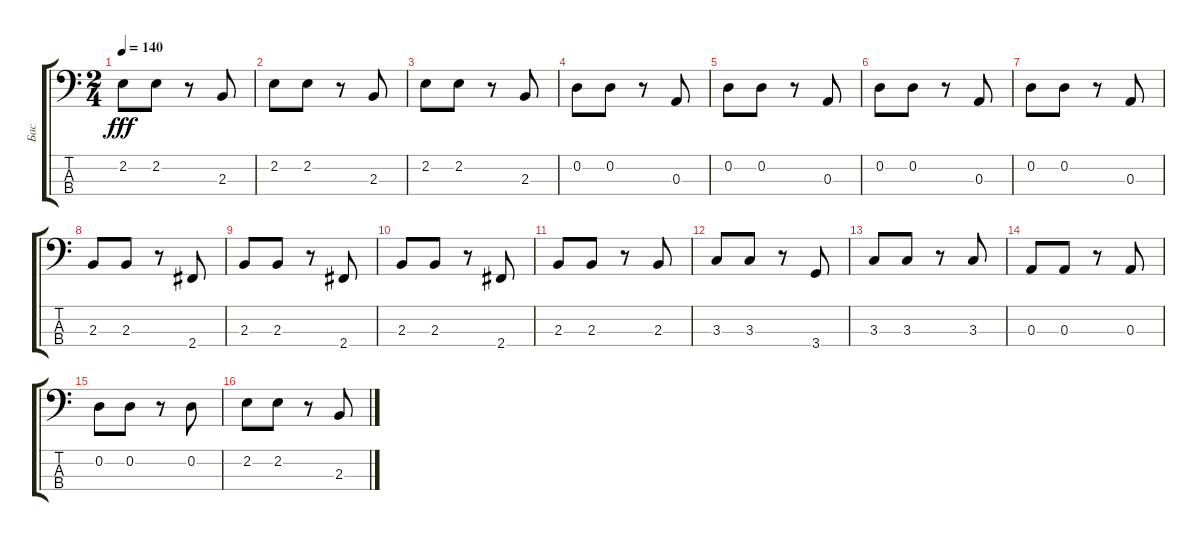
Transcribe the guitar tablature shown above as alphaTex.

\track ("Бас" "Бас") {instrument electricbassfinger}
\staff {score tabs}
\tuning (G2 D2 A1 E1) {hide}
\ts (2 4)
\tempo 140
\clef f4
\ks c
2.2.8{dy fff} 2.2.8 r.8 2.3.8 |
2.2.8 2.2.8 r.8 2.3.8 |
2.2.8 2.2.8 r.8 2.3.8 |
0.2.8 0.2.8 r.8 0.3.8 |
0.2.8 0.2.8 r.8 0.3.8 |
0.2.8 0.2.8 r.8 0.3.8 |
0.2.8 0.2.8 r.8 0.3.8 |
2.3.8 2.3.8 r.8 2.4.8 |
2.3.8 2.3.8 r.8 2.4.8 |
2.3.8 2.3.8 r.8 2.4.8 |
2.3.8 2.3.8 r.8 2.3.8 |
3.3.8 3.3.8 r.8 3.4.8 |
3.3.8 3.3.8 r.8 3.3.8 |
0.3.8 0.3.8 r.8 0.3.8 |
0.2.8 0.2.8 r.8 0.2.8 |
2.2.8 2.2.8 r.8 2.3.8
